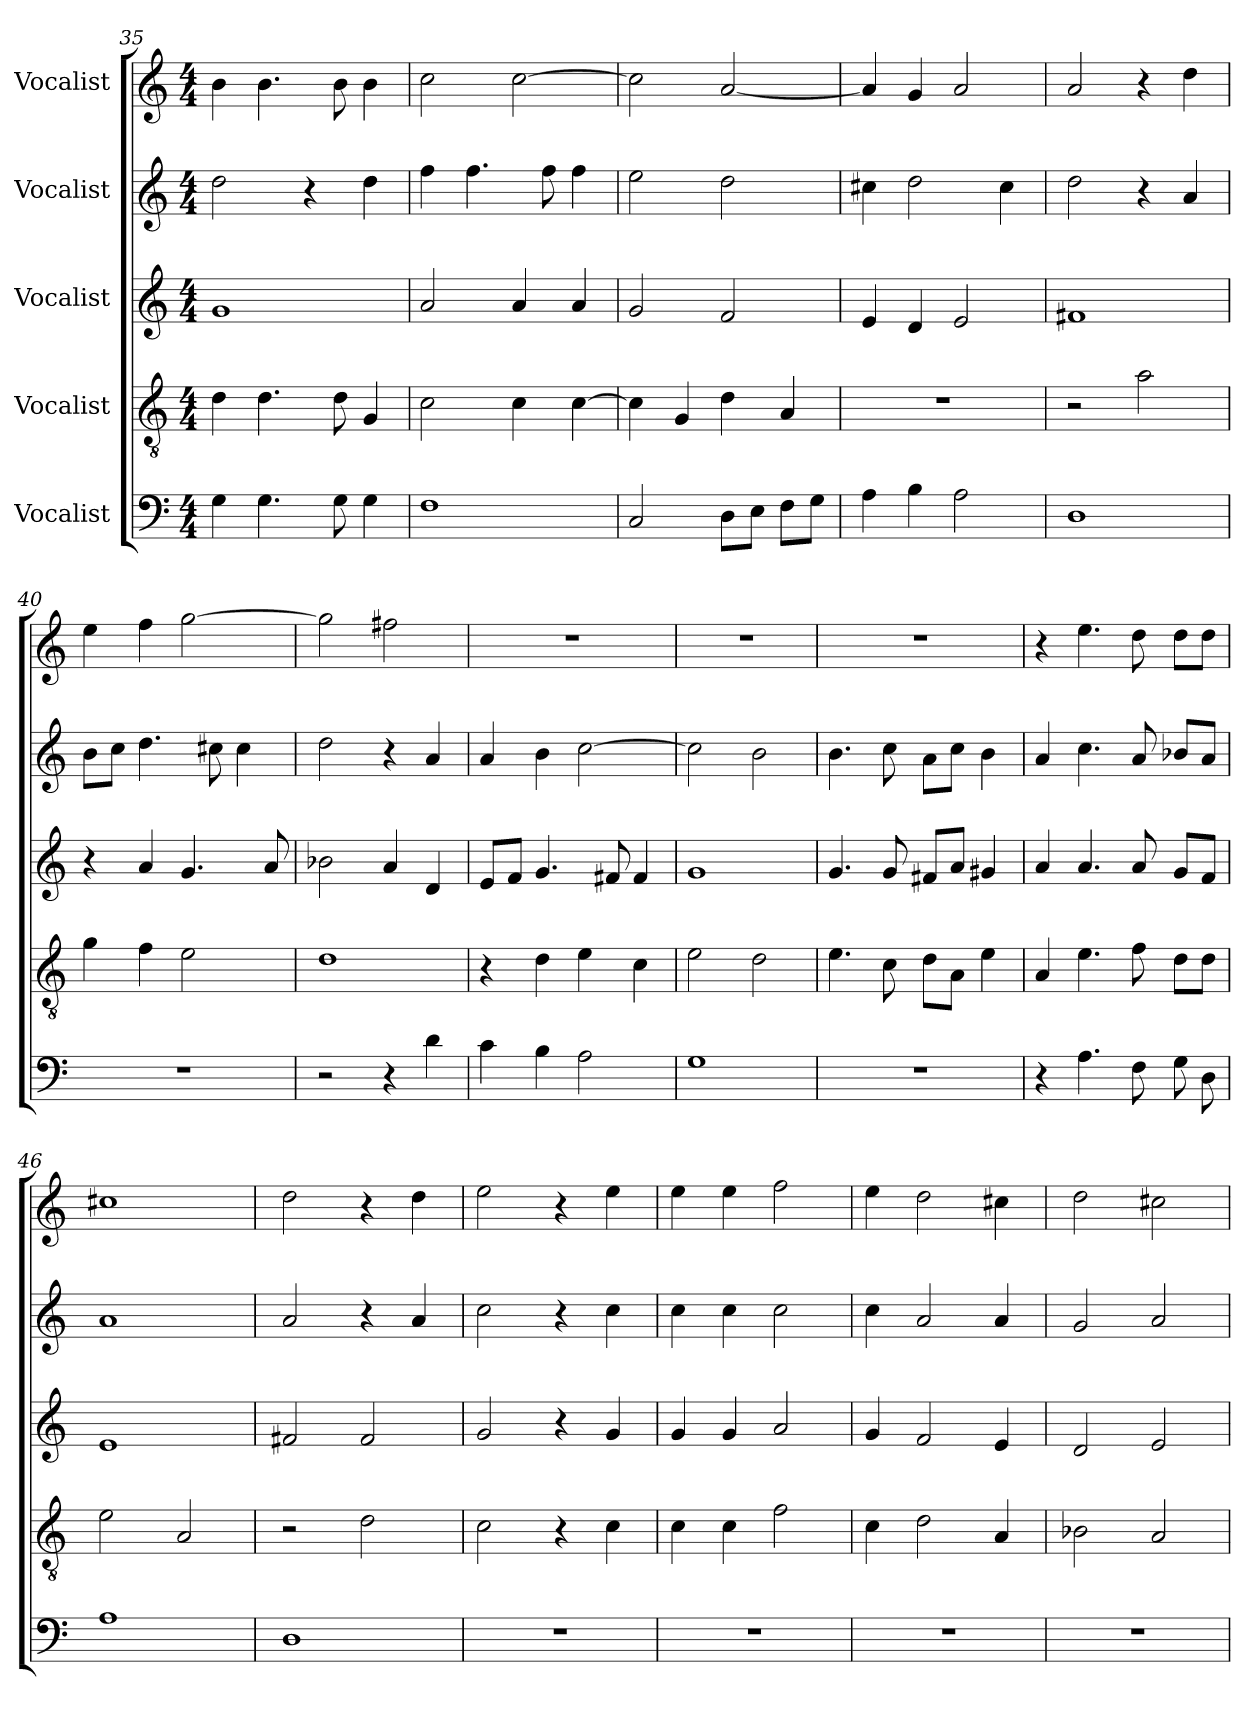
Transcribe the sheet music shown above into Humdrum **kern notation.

**kern	**kern	**kern	**kern	**kern
*part5	*part4	*part3	*part2	*part1
*staff5	*staff4	*staff3	*staff2	*staff1
*I"Vocalist	*I"Vocalist	*I"Vocalist	*I"Vocalist	*I"Vocalist
*clefF4	*clefGv2	*clefG2	*clefG2	*clefG2
*k[]	*k[]	*k[]	*k[]	*k[]
*M4/4	*M4/4	*M4/4	*M4/4	*M4/4
=35	=35	=35	=35	=35
4G\	4d\	1g	2dd\	4b\
4.G\	4.d\	.	.	4.b\
.	.	.	4r	.
8G\	8d\	.	.	8b\
4G\	4G/	.	4dd\	4b\
=36	=36	=36	=36	=36
1F	2c\	2a/	4ff\	2cc\
.	.	.	4.ff\	.
.	4c\	4a/	.	[2cc\
.	.	.	8ff\	.
.	[4c\	4a/	4ff\	.
=37	=37	=37	=37	=37
2C/	4c\]	2g/	2ee\	2cc\]
.	4G/	.	.	.
8D\L	4d\	2f/	2dd\	[2a/
8E\J	.	.	.	.
8F\L	4A/	.	.	.
8G\J	.	.	.	.
=38	=38	=38	=38	=38
4A\	1r	4e/	4cc#X\	4a/]
4B\	.	4d/	2dd\	4g/
2A\	.	2e/	.	2a/
.	.	.	4cc#\	.
=39	=39	=39	=39	=39
1D	2r	1f#X	2dd\	2a/
.	2a\	.	4r	4r
.	.	.	4a/	4dd\
=40	=40	=40	=40	=40
1r	4g\	4r	8b\L	4ee\
.	.	.	8cc\J	.
.	4f\	4a/	4.dd\	4ff\
.	2e\	4.g/	.	[2gg\
.	.	.	8cc#X\	.
.	.	.	4cc#\	.
.	.	8a/	.	.
=41	=41	=41	=41	=41
2r	1d	2b-X\	2dd\	2gg\]
4r	.	4a/	4r	2ff#X\
4d\	.	4d/	4a/	.
=42	=42	=42	=42	=42
4c\	4r	8e/L	4a/	1r
.	.	8f/J	.	.
4B\	4d\	4.g/	4b\	.
2A\	4e\	.	[2cc\	.
.	.	8f#X/	.	.
.	4c\	4f#/	.	.
=43	=43	=43	=43	=43
1G	2e\	1g	2cc\]	1r
.	2d\	.	2b\	.
=44	=44	=44	=44	=44
1r	4.e\	4.g/	4.b\	1r
.	8c\	8g/	8cc\	.
.	8d\L	8f#X/L	8a\L	.
.	8A\J	8a/J	8cc\J	.
.	4e\	4g#X/	4b\	.
=45	=45	=45	=45	=45
4r	4A/	4a/	4a/	4r
4.A\	4.e\	4.a/	4.cc\	4.ee\
8F\	8f\	8a/	8a/	8dd\
8G\	8d\L	8g/L	8b-X/L	8dd\L
8D\	8d\J	8f/J	8a/J	8dd\J
=46	=46	=46	=46	=46
1A	2e\	1e	1a	1cc#X
.	2A/	.	.	.
=47	=47	=47	=47	=47
1D	2r	2f#X/	2a/	2dd\
.	2d\	2f#/	4r	4r
.	.	.	4a/	4dd\
=48	=48	=48	=48	=48
1r	2c\	2g/	2cc\	2ee\
.	4r	4r	4r	4r
.	4c\	4g/	4cc\	4ee\
=49	=49	=49	=49	=49
1r	4c\	4g/	4cc\	4ee\
.	4c\	4g/	4cc\	4ee\
.	2f\	2a/	2cc\	2ff\
=50	=50	=50	=50	=50
1r	4c\	4g/	4cc\	4ee\
.	2d\	2f/	2a/	2dd\
.	4A/	4e/	4a/	4cc#X\
=51	=51	=51	=51	=51
1r	2B-X\	2d/	2g/	2dd\
.	2A/	2e/	2a/	2cc#X\
=	=	=	=	=
*-	*-	*-	*-	*-
